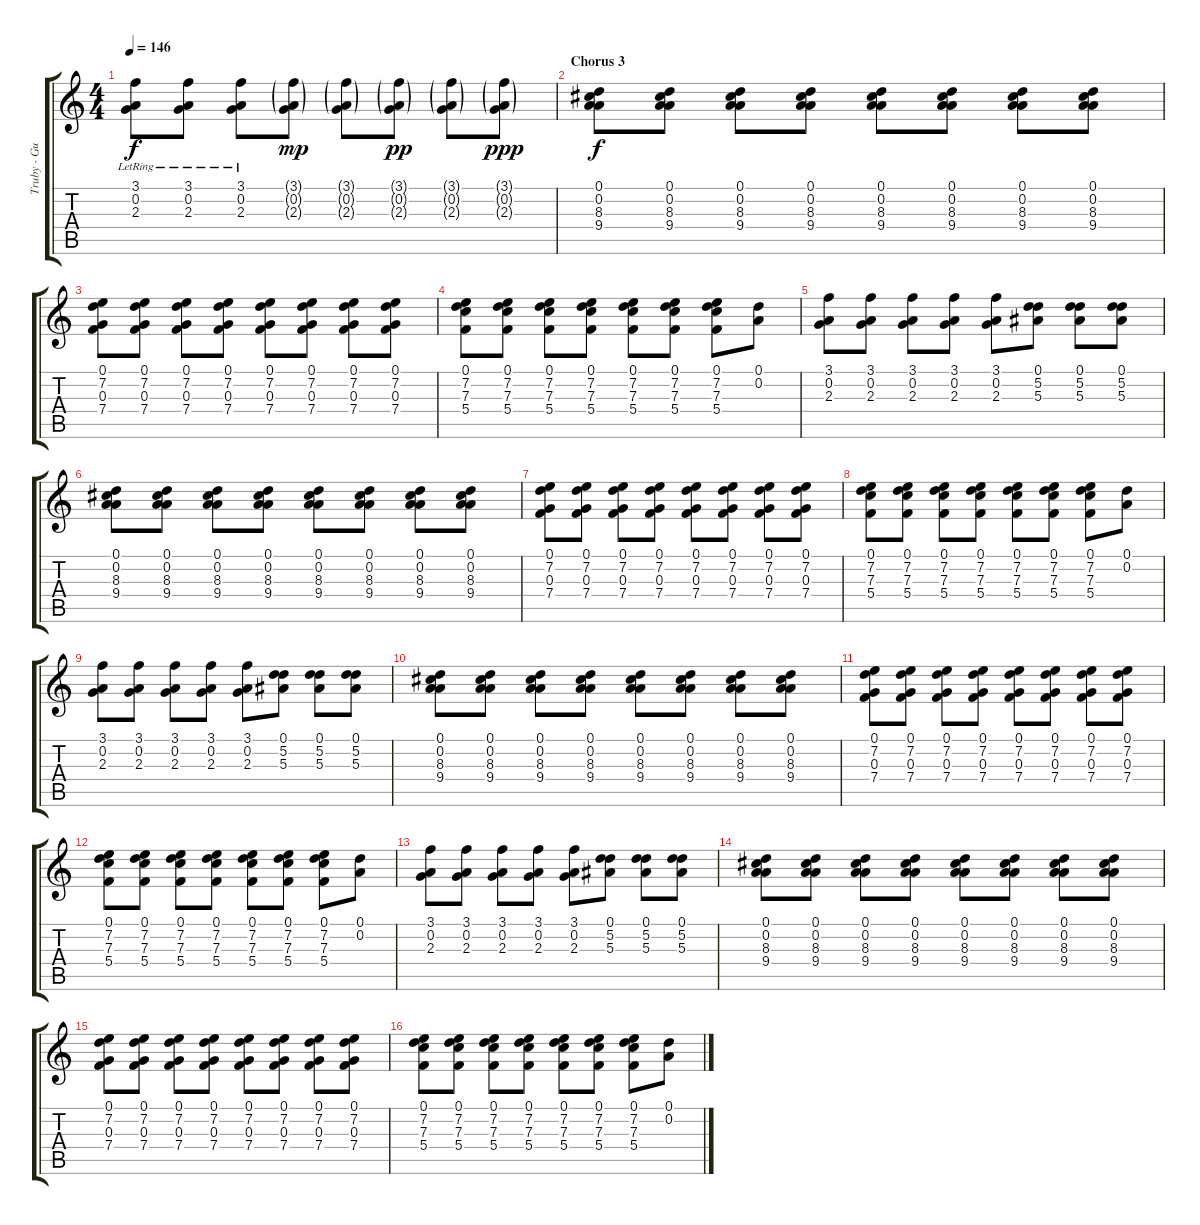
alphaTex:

\track ("Truby - Guitar 1 (Doubled)" "Truby - Gu") {instrument distortionguitar}
\staff {score tabs}
\tuning (D4 A3 F3 C3 G2 C2) {hide}
\ts (4 4)
\tempo 146
\clef g2
\ks c
(3.1{lr} 0.2{lr} 2.3{lr}).8{dy f} (3.1{lr} 0.2{lr} 2.3{lr}).8 (3.1 0.2{lr} 2.3{lr}).8 (3.1{g} 0.2{g} 2.3{g}).8{dy mp} (3.1{g} 0.2{g} 2.3{g}).8 (3.1{g} 0.2{g} 2.3{g}).8{dy pp} (3.1{g} 0.2{g} 2.3{g}).8 (3.1{g} 0.2{g} 2.3{g}).8{dy ppp} |
\section ("" "Chorus 3")
(0.1 0.2 8.3 9.4).8{dy f instrument distortionguitar} (0.1 0.2 8.3 9.4).8 (0.1 0.2 8.3 9.4).8 (0.1 0.2 8.3 9.4).8 (0.1 0.2 8.3 9.4).8 (0.1 0.2 8.3 9.4).8 (0.1 0.2 8.3 9.4).8 (0.1 0.2 8.3 9.4).8 |
(0.1 7.2 0.3 7.4).8 (0.1 7.2 0.3 7.4).8 (0.1 7.2 0.3 7.4).8 (0.1 7.2 0.3 7.4).8 (0.1 7.2 0.3 7.4).8 (0.1 7.2 0.3 7.4).8 (0.1 7.2 0.3 7.4).8 (0.1 7.2 0.3 7.4).8 |
(0.1 7.2 7.3 5.4).8 (0.1 7.2 7.3 5.4).8 (0.1 7.2 7.3 5.4).8 (0.1 7.2 7.3 5.4).8 (0.1 7.2 7.3 5.4).8 (0.1 7.2 7.3 5.4).8 (0.1 7.2 7.3 5.4).8 (0.1 0.2).8 |
(3.1 0.2 2.3).8 (3.1 0.2 2.3).8 (3.1 0.2 2.3).8 (3.1 0.2 2.3).8 (3.1 0.2 2.3).8 (0.1 5.2 5.3).8 (0.1 5.2 5.3).8 (0.1 5.2 5.3).8 |
(0.1 0.2 8.3 9.4).8 (0.1 0.2 8.3 9.4).8 (0.1 0.2 8.3 9.4).8 (0.1 0.2 8.3 9.4).8 (0.1 0.2 8.3 9.4).8 (0.1 0.2 8.3 9.4).8 (0.1 0.2 8.3 9.4).8 (0.1 0.2 8.3 9.4).8 |
(0.1 7.2 0.3 7.4).8 (0.1 7.2 0.3 7.4).8 (0.1 7.2 0.3 7.4).8 (0.1 7.2 0.3 7.4).8 (0.1 7.2 0.3 7.4).8 (0.1 7.2 0.3 7.4).8 (0.1 7.2 0.3 7.4).8 (0.1 7.2 0.3 7.4).8 |
(0.1 7.2 7.3 5.4).8 (0.1 7.2 7.3 5.4).8 (0.1 7.2 7.3 5.4).8 (0.1 7.2 7.3 5.4).8 (0.1 7.2 7.3 5.4).8 (0.1 7.2 7.3 5.4).8 (0.1 7.2 7.3 5.4).8 (0.1 0.2).8 |
(3.1 0.2 2.3).8 (3.1 0.2 2.3).8 (3.1 0.2 2.3).8 (3.1 0.2 2.3).8 (3.1 0.2 2.3).8 (0.1 5.2 5.3).8 (0.1 5.2 5.3).8 (0.1 5.2 5.3).8 |
(0.1 0.2 8.3 9.4).8 (0.1 0.2 8.3 9.4).8 (0.1 0.2 8.3 9.4).8 (0.1 0.2 8.3 9.4).8 (0.1 0.2 8.3 9.4).8 (0.1 0.2 8.3 9.4).8 (0.1 0.2 8.3 9.4).8 (0.1 0.2 8.3 9.4).8 |
(0.1 7.2 0.3 7.4).8 (0.1 7.2 0.3 7.4).8 (0.1 7.2 0.3 7.4).8 (0.1 7.2 0.3 7.4).8 (0.1 7.2 0.3 7.4).8 (0.1 7.2 0.3 7.4).8 (0.1 7.2 0.3 7.4).8 (0.1 7.2 0.3 7.4).8 |
(0.1 7.2 7.3 5.4).8 (0.1 7.2 7.3 5.4).8 (0.1 7.2 7.3 5.4).8 (0.1 7.2 7.3 5.4).8 (0.1 7.2 7.3 5.4).8 (0.1 7.2 7.3 5.4).8 (0.1 7.2 7.3 5.4).8 (0.1 0.2).8 |
(3.1 0.2 2.3).8 (3.1 0.2 2.3).8 (3.1 0.2 2.3).8 (3.1 0.2 2.3).8 (3.1 0.2 2.3).8 (0.1 5.2 5.3).8 (0.1 5.2 5.3).8 (0.1 5.2 5.3).8 |
(0.1 0.2 8.3 9.4).8 (0.1 0.2 8.3 9.4).8 (0.1 0.2 8.3 9.4).8 (0.1 0.2 8.3 9.4).8 (0.1 0.2 8.3 9.4).8 (0.1 0.2 8.3 9.4).8 (0.1 0.2 8.3 9.4).8 (0.1 0.2 8.3 9.4).8 |
(0.1 7.2 0.3 7.4).8 (0.1 7.2 0.3 7.4).8 (0.1 7.2 0.3 7.4).8 (0.1 7.2 0.3 7.4).8 (0.1 7.2 0.3 7.4).8 (0.1 7.2 0.3 7.4).8 (0.1 7.2 0.3 7.4).8 (0.1 7.2 0.3 7.4).8 |
(0.1 7.2 7.3 5.4).8 (0.1 7.2 7.3 5.4).8 (0.1 7.2 7.3 5.4).8 (0.1 7.2 7.3 5.4).8 (0.1 7.2 7.3 5.4).8 (0.1 7.2 7.3 5.4).8 (0.1 7.2 7.3 5.4).8 (0.1 0.2).8
